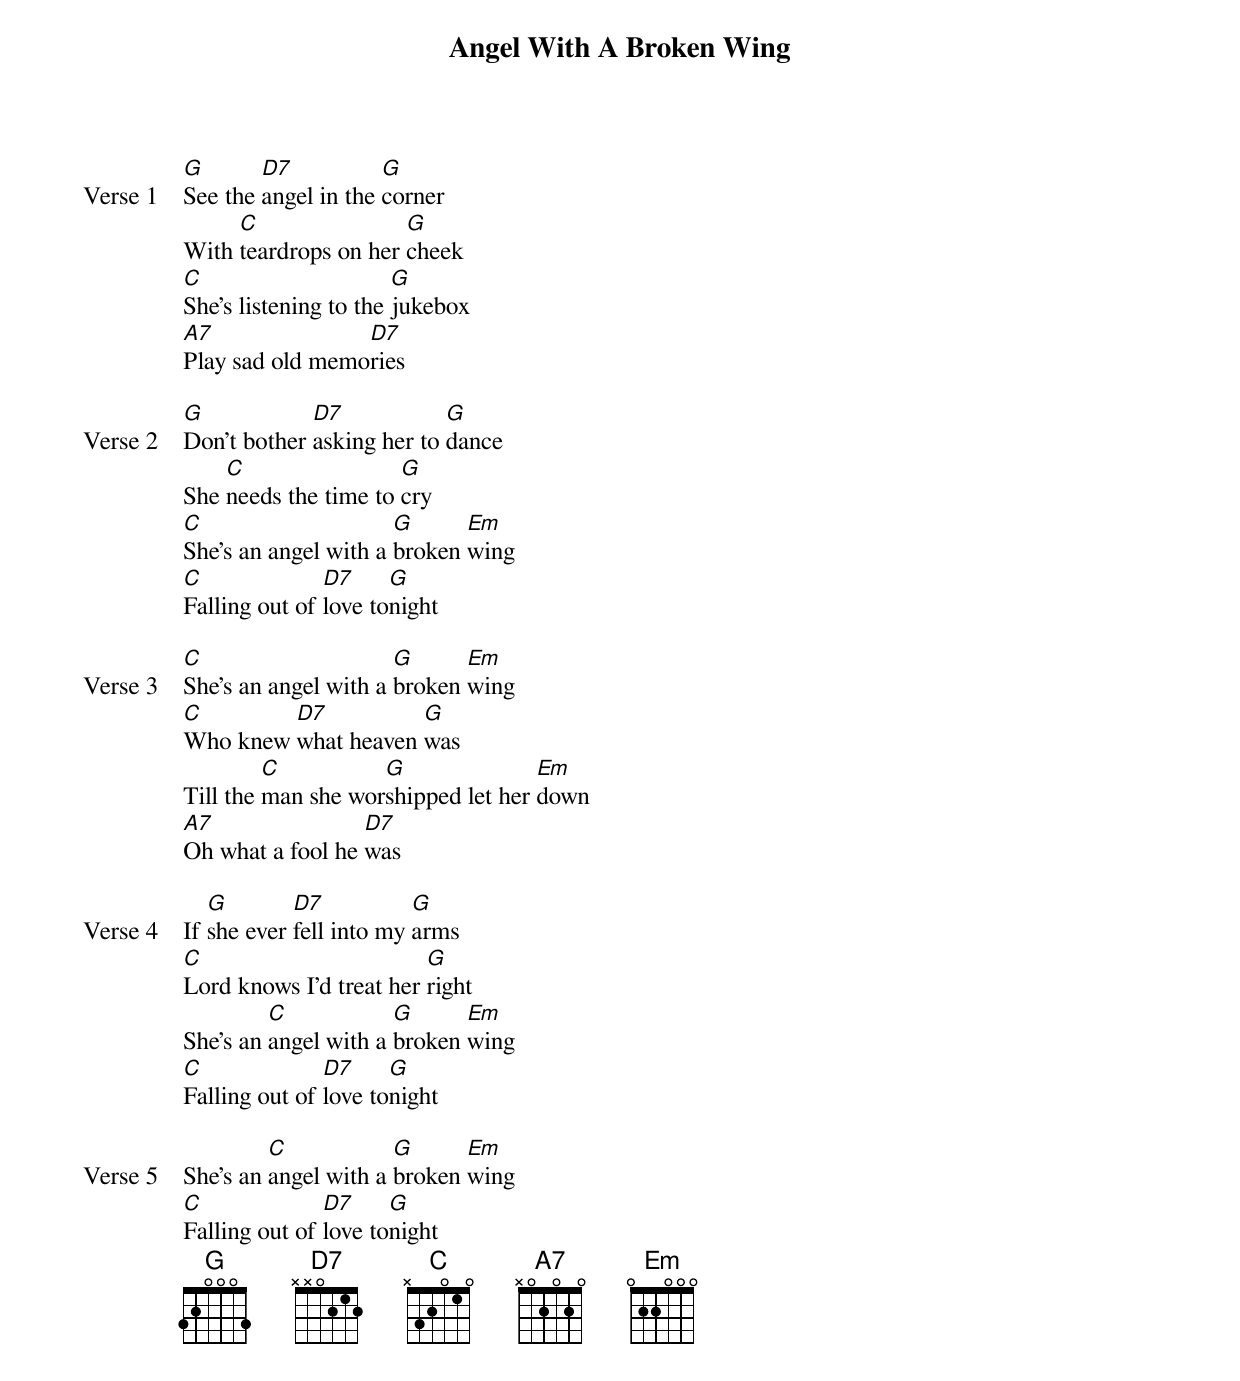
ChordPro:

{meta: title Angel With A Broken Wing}
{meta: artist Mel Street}
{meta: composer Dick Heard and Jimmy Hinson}

{start_of_verse: Verse 1}
[G]See the [D7]angel in the [G]corner
With [C]teardrops on her [G]cheek
[C]She's listening to the [G]jukebox
[A7]Play sad old memo[D7]ries
{end_of_verse}

{start_of_verse: Verse 2}
[G]Don't bother [D7]asking her to [G]dance
She [C]needs the time to [G]cry
[C]She's an angel with a [G]broken [Em]wing
[C]Falling out of [D7]love to[G]night
{end_of_verse}

{start_of_verse: Verse 3}
[C]She's an angel with a [G]broken [Em]wing
[C]Who knew [D7]what heaven [G]was
Till the [C]man she wor[G]shipped let her [Em]down
[A7]Oh what a fool he [D7]was
{end_of_verse}

{start_of_verse: Verse 4}
If [G]she ever [D7]fell into my [G]arms
[C]Lord knows I'd treat her [G]right
She's an [C]angel with a [G]broken [Em]wing
[C]Falling out of [D7]love to[G]night
{end_of_verse}

{start_of_verse: Verse 5}
She's an [C]angel with a [G]broken [Em]wing
[C]Falling out of [D7]love to[G]night
{end_of_verse}
